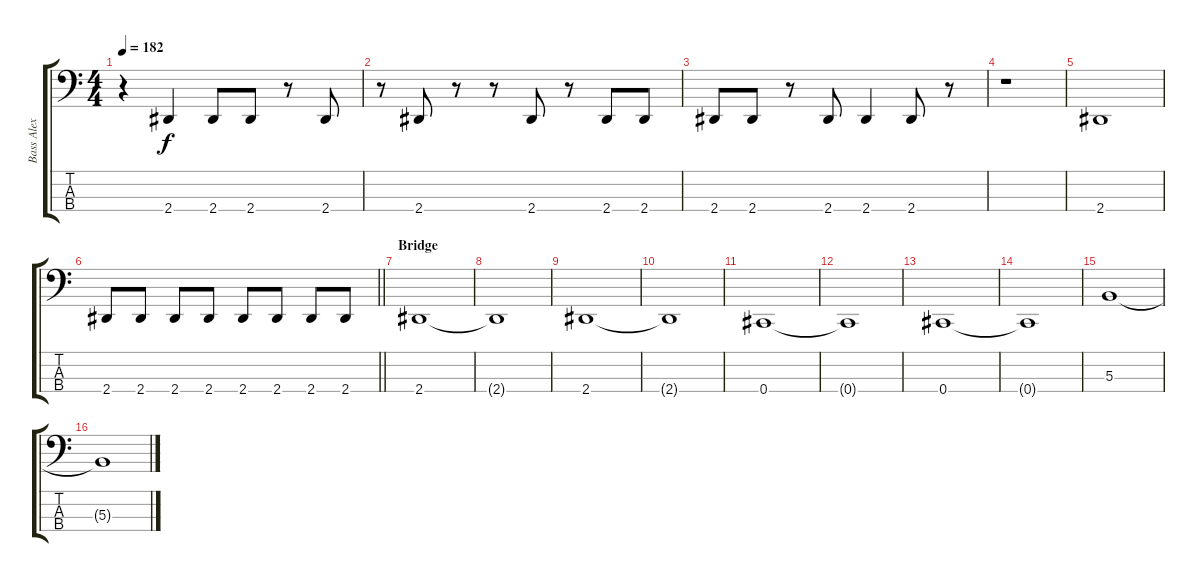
\track ("Bass Alex Dean" "Bass Alex ") {instrument electricbasspick}
\staff {score tabs}
\tuning (E2 B1 Gb1 Db1) {hide}
\ts (4 4)
\tempo 182
\clef f4
\ks c
r.4{dy f} 2.4.4 2.4.8 2.4.8 r.8 2.4.8 |
r.8 2.4.8 r.8 r.8 2.4.8 r.8 2.4.8 2.4.8 |
2.4.8 2.4.8 r.8 2.4.8 2.4.4 2.4.8 r.8 |
r.1 |
2.4.1 |
\barLineRight lightlight
2.4.8 2.4.8 2.4.8 2.4.8 2.4.8 2.4.8 2.4.8 2.4.8 |
\section ("" "Bridge")
2.4.1 |
2.4{t}.1 |
2.4.1 |
2.4{t}.1 |
0.4.1 |
0.4{t}.1 |
0.4.1 |
0.4{t}.1 |
5.3.1 |
5.3{t}.1
